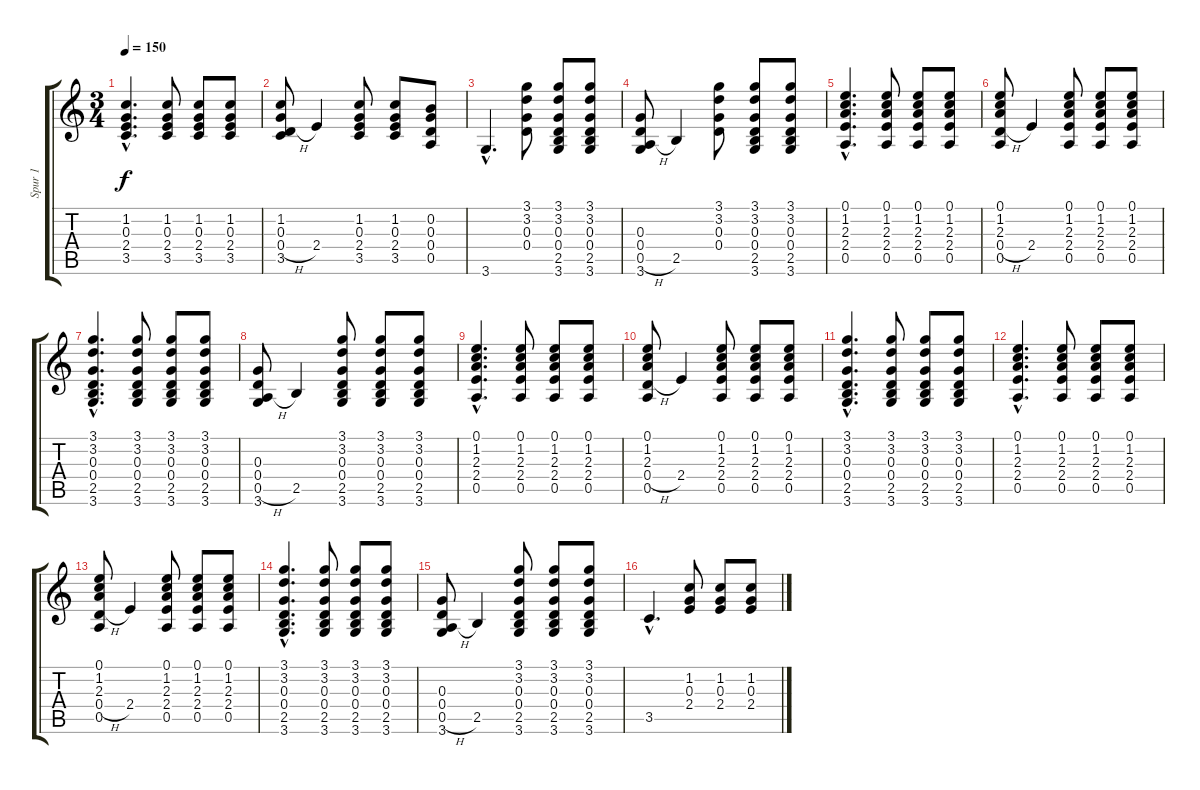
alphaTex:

\track ("Spur 1" "Spur 1") {instrument acousticguitarsteel}
\staff {score tabs}
\tuning (E4 B3 G3 D3 A2 E2) {hide}
\ts (3 4)
\tempo 150
\clef g2
\ks c
(1.2{hac} 0.3{hac} 2.4{hac} 3.5{hac}).4{d dy f} (1.2 0.3 2.4 3.5).8 (1.2 0.3 2.4 3.5).8 (1.2 0.3 2.4 3.5).8 |
(1.2 0.3 0.4{h} 3.5).8 2.4.4 (1.2 0.3 2.4 3.5).8 (1.2 0.3 2.4 3.5).8 (0.2 0.3 0.4 0.5).8 |
3.6{hac}.4{d} (3.1 3.2 0.3 0.4).8 (3.1 3.2 0.3 0.4 2.5 3.6).8 (3.1 3.2 0.3 0.4 2.5 3.6).8 |
(0.3 0.4 0.5{h} 3.6).8 2.5.4 (3.1 3.2 0.3 0.4).8 (3.1 3.2 0.3 0.4 2.5 3.6).8 (3.1 3.2 0.3 0.4 2.5 3.6).8 |
(0.1{hac} 1.2{hac} 2.3{hac} 2.4{hac} 0.5{hac}).4{d} (0.1 1.2 2.3 2.4 0.5).8 (0.1 1.2 2.3 2.4 0.5).8 (0.1 1.2 2.3 2.4 0.5).8 |
(0.1 1.2 2.3 0.4{h} 0.5).8 2.4.4 (0.1 1.2 2.3 2.4 0.5).8 (0.1 1.2 2.3 2.4 0.5).8 (0.1 1.2 2.3 2.4 0.5).8 |
(3.1{hac} 3.2{hac} 0.3{hac} 0.4{hac} 2.5{hac} 3.6{hac}).4{d} (3.1 3.2 0.3 0.4 2.5 3.6).8 (3.1 3.2 0.3 0.4 2.5 3.6).8 (3.1 3.2 0.3 0.4 2.5 3.6).8 |
(0.3 0.4 0.5{h} 3.6).8 2.5.4 (3.1 3.2 0.3 0.4 2.5 3.6).8 (3.1 3.2 0.3 0.4 2.5 3.6).8 (3.1 3.2 0.3 0.4 2.5 3.6).8 |
(0.1{hac} 1.2{hac} 2.3{hac} 2.4{hac} 0.5{hac}).4{d} (0.1 1.2 2.3 2.4 0.5).8 (0.1 1.2 2.3 2.4 0.5).8 (0.1 1.2 2.3 2.4 0.5).8 |
(0.1 1.2 2.3 0.4{h} 0.5).8 2.4.4 (0.1 1.2 2.3 2.4 0.5).8 (0.1 1.2 2.3 2.4 0.5).8 (0.1 1.2 2.3 2.4 0.5).8 |
(3.1{hac} 3.2{hac} 0.3{hac} 0.4{hac} 2.5{hac} 3.6{hac}).4{d} (3.1 3.2 0.3 0.4 2.5 3.6).8 (3.1 3.2 0.3 0.4 2.5 3.6).8 (3.1 3.2 0.3 0.4 2.5 3.6).8 |
(0.1{hac} 1.2{hac} 2.3{hac} 2.4{hac} 0.5{hac}).4{d} (0.1 1.2 2.3 2.4 0.5).8 (0.1 1.2 2.3 2.4 0.5).8 (0.1 1.2 2.3 2.4 0.5).8 |
(0.1 1.2 2.3 0.4{h} 0.5).8 2.4.4 (0.1 1.2 2.3 2.4 0.5).8 (0.1 1.2 2.3 2.4 0.5).8 (0.1 1.2 2.3 2.4 0.5).8 |
(3.1{hac} 3.2{hac} 0.3{hac} 0.4{hac} 2.5{hac} 3.6{hac}).4{d} (3.1 3.2 0.3 0.4 2.5 3.6).8 (3.1 3.2 0.3 0.4 2.5 3.6).8 (3.1 3.2 0.3 0.4 2.5 3.6).8 |
(0.3 0.4 0.5{h} 3.6).8 2.5.4 (3.1 3.2 0.3 0.4 2.5 3.6).8 (3.1 3.2 0.3 0.4 2.5 3.6).8 (3.1 3.2 0.3 0.4 2.5 3.6).8 |
3.5{hac}.4{d} (1.2 0.3 2.4).8 (1.2 0.3 2.4).8 (1.2 0.3 2.4).8
